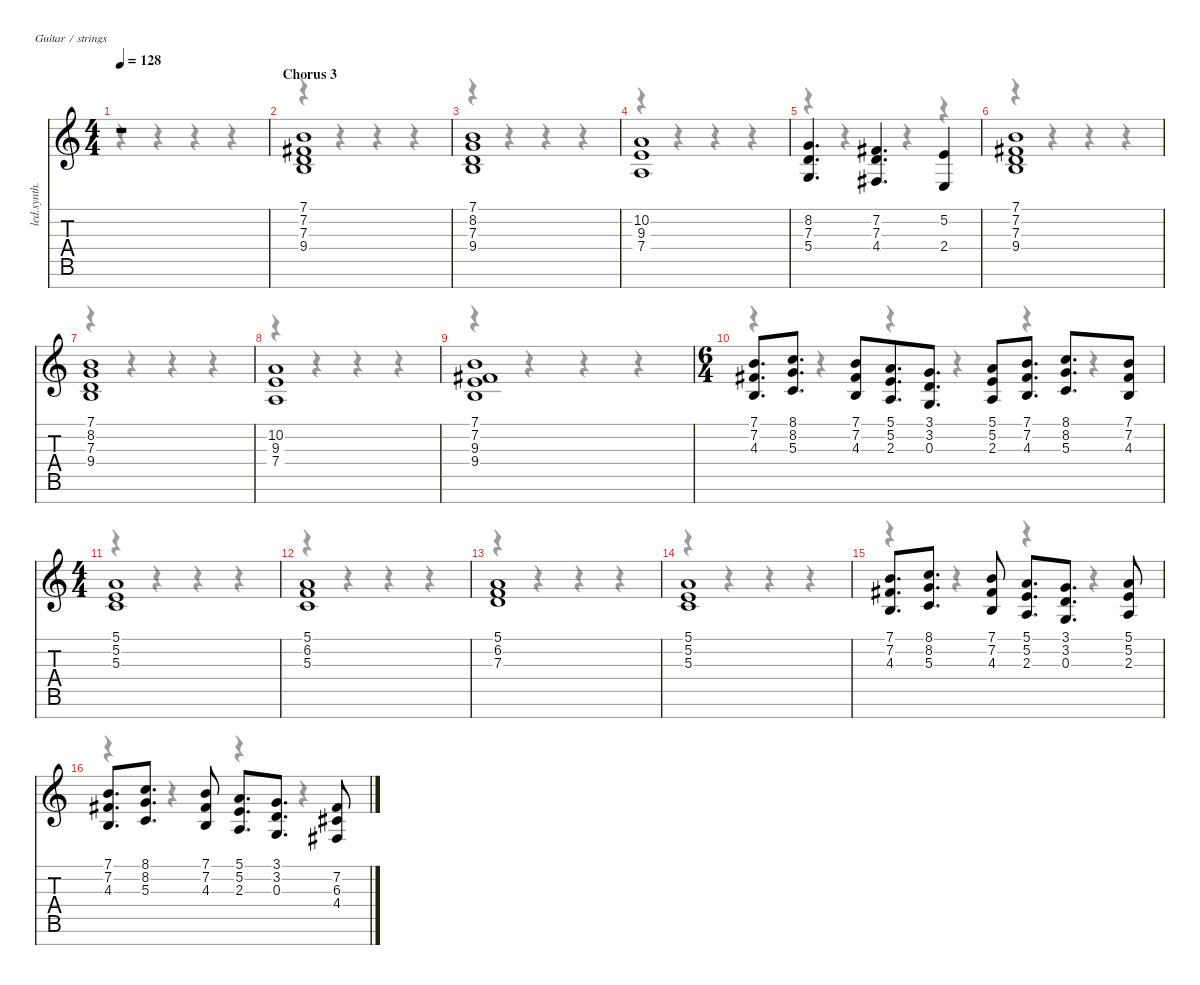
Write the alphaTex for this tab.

\defaultSystemsLayout 4
\hideDynamics
\bracketExtendMode nobrackets
\track ("Keys 2" "led.synth.") {instrument lead1square}
\staff {score tabs}
\tuning (E4 B3 G3 D3 A2 E2 B1)
\voice
\ts (4 4)
\tempo 128
\clef g2
\ks c
r.1{dy f} |
\section ("" "Chorus 3")
(7.1 7.2{acc #} 7.3 9.4).1 |
(7.1 8.2 7.3 9.4).1 |
(10.2 9.3 7.4).1 |
(8.2 7.3 5.4).4{d} (7.2{acc #} 7.3 4.4{acc #}).4{d} (5.2 2.4).4 |
(7.1 7.2{acc #} 7.3 9.4).1 |
(7.1 8.2 7.3 9.4).1 |
(10.2 9.3 7.4).1 |
(7.1 7.2{acc #} 9.3 9.4).1 |
\ts (6 4)
\beaming (8 3 3 3 3)
(7.1 7.2{acc #} 4.3).8{d} (8.1 8.2 5.3).8{d} (7.1 7.2{acc #} 4.3).8 (5.1 5.2 2.3).8{d} (3.1 3.2 0.3).8{d} (5.1 5.2 2.3).8 (7.1 7.2{acc #} 4.3).8{d} (8.1 8.2 5.3).8{d} (7.1 7.2{acc #} 4.3).8 |
\ts (4 4)
\beaming (8 2 2 2 2)
(5.1 5.2 5.3).1 |
(5.1 6.2 5.3).1 |
(5.1 6.2 7.3).1 |
(5.1 5.2 5.3).1 |
(7.1 7.2{acc #} 4.3).8{d} (8.1 8.2 5.3).8{d} (7.1 7.2{acc #} 4.3).8 (5.1 5.2 2.3).8{d} (3.1 3.2 0.3).8{d} (5.1 5.2 2.3).8 |
(7.1 7.2{acc #} 4.3).8{d} (8.1 8.2 5.3).8{d} (7.1 7.2{acc #} 4.3).8 (5.1 5.2 2.3).8{d} (3.1 3.2 0.3).8{d} (7.2{acc #} 6.3{acc #} 4.4{acc #}).8
\voice
\clef g2
\ottava regular
\simile none
\ks c
r.4{dy mf} r.4 r.4 r.4 |
r.4 r.4 r.4 r.4 |
r.4 r.4 r.4 r.4 |
r.4 r.4 r.4 r.4 |
r.4 r.4 r.4 r.4 |
r.4 r.4 r.4 r.4 |
r.4 r.4 r.4 r.4 |
r.4 r.4 r.4 r.4 |
r.4 r.4 r.4 r.4 |
r.4 r.4 r.4 r.4 r.4 r.4 |
r.4 r.4 r.4 r.4 |
r.4 r.4 r.4 r.4 |
r.4 r.4 r.4 r.4 |
r.4 r.4 r.4 r.4 |
r.4 r.4 r.4 r.4 |
r.4 r.4 r.4 r.4
